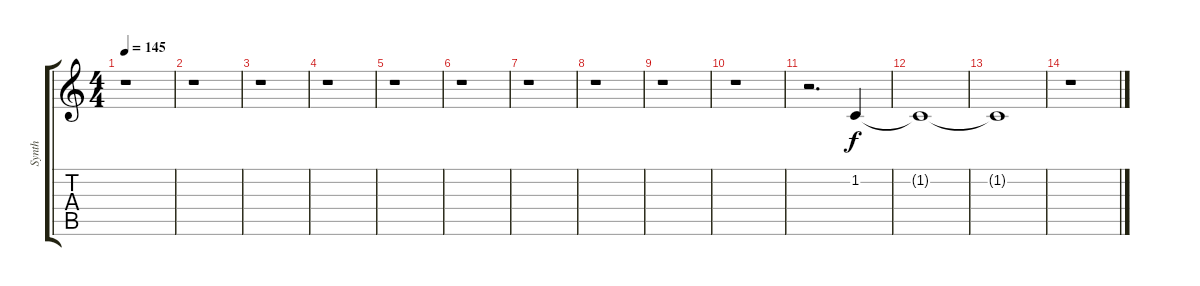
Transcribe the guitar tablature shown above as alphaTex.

\track ("Synth" "Synth") {instrument pad5bowed}
\staff {score tabs}
\tuning (E4 B3 G3 D3 A2 E2) {hide}
\ts (4 4)
\tempo 145
\clef g2
\ks c
r.1{dy fff} |
r.1 |
r.1 |
r.1 |
r.1 |
r.1 |
r.1 |
r.1 |
r.1 |
r.1 |
r.2{d} 1.2.4{dy f} |
1.2{t}.1 |
1.2{t}.1 |
r.1
